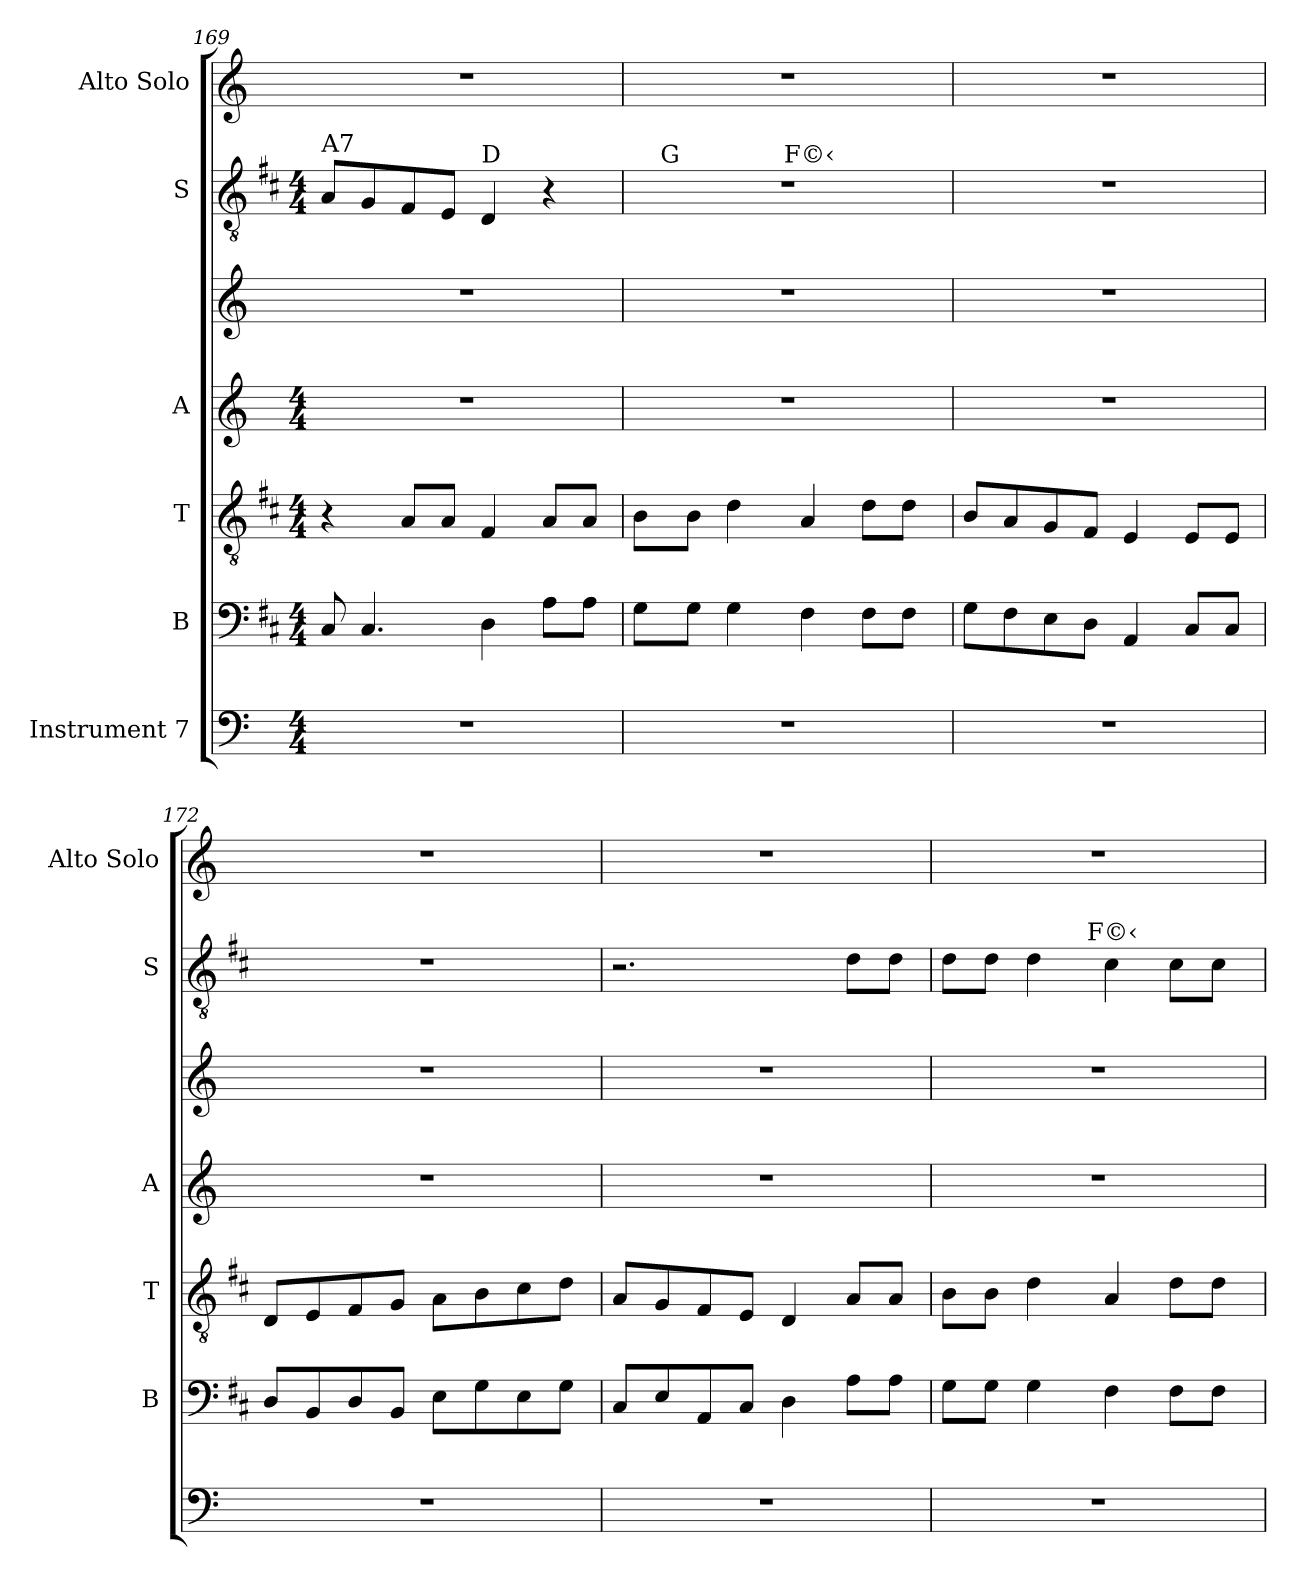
**kern	**kern	**kern	**kern	**kern	**kern	**kern
*part7	*part6	*part5	*part4	*part3	*part2	*part1
*staff7	*staff6	*staff5	*staff4	*staff3	*staff2	*staff1
*I"Instrument 7	*I"B	*I"T	*I"A	*	*I"S	*I"Alto Solo
*	*I'B	*I'T	*I'A	*	*I'S	*I'Alto Solo
*clefF4	*clefF4	*clefGv2	*clefG2	*clefG2	*clefGv2	*clefG2
*k[]	*k[f#c#]	*k[f#c#]	*k[]	*k[]	*k[f#c#]	*k[]
*C:	*D:	*D:	*C:	*C:	*D:	*C:
*M4/4	*M4/4	*M4/4	*M4/4	*	*M4/4	*
=169	=169	=169	=169	=169	=169	=169
!	!	!	!	!	!LO:TX:a:t=A7	!
1r	8C#/	4r	1r	1r	8A/L	1r
.	4.C#/	.	.	.	8G/	.
.	.	8A/L	.	.	8F#/	.
.	.	8A/J	.	.	8E/J	.
!	!	!	!	!	!LO:TX:a:t=D	!
.	4D\	4F#/	.	.	4D/	.
.	8A\L	8A/L	.	.	4r	.
.	8A\J	8A/J	.	.	.	.
=170	=170	=170	=170	=170	=170	=170
*	*	*	*	*	*^	*
*	*	*	*	*	*	*^	*
1r	8G\L	8B\L	1r	1r	1r	16ryy	4...ryy	1r
!	!	!	!	!	!	!LO:TX:a:t=G	!	!
.	.	.	.	.	.	2...ryy	.	.
.	8G\J	8B\J	.	.	.	.	.	.
.	4G\	4d\	.	.	.	.	.	.
!	!	!	!	!	!	!	!LO:TX:a:t=F©‹	!
.	.	.	.	.	.	.	2ryy	.
.	4F#\	4A/	.	.	.	.	.	.
.	8F#\L	8d\L	.	.	.	.	.	.
.	8F#\J	8d\J	.	.	.	.	.	.
.	.	.	.	.	.	.	32ryy	.
*	*	*	*	*	*v	*v	*v	*
!!LO:PB:g=z
=171	=171	=171	=171	=171	=171	=171
1r	8G\L	8B/L	1r	1r	1r	1r
.	8F#\	8A/	.	.	.	.
.	8E\	8G/	.	.	.	.
.	8D\J	8F#/J	.	.	.	.
.	4AA/	4E/	.	.	.	.
.	8C#/L	8E/L	.	.	.	.
.	8C#/J	8E/J	.	.	.	.
=172	=172	=172	=172	=172	=172	=172
1r	8D/L	8D/L	1r	1r	1r	1r
.	8BB/	8E/	.	.	.	.
.	8D/	8F#/	.	.	.	.
.	8BB/J	8G/J	.	.	.	.
.	8E\L	8A\L	.	.	.	.
.	8G\	8B\	.	.	.	.
.	8E\	8c#\	.	.	.	.
.	8G\J	8d\J	.	.	.	.
=173	=173	=173	=173	=173	=173	=173
1r	8C#/L	8A/L	1r	1r	2.r	1r
.	8E/	8G/	.	.	.	.
.	8AA/	8F#/	.	.	.	.
.	8C#/J	8E/J	.	.	.	.
.	4D\	4D/	.	.	.	.
.	8A\L	8A/L	.	.	8d\L	.
.	8A\J	8A/J	.	.	8d\J	.
!!LO:LB:g=z
=174	=174	=174	=174	=174	=174	=174
!	!	!	!	!	!LO:TX:a:t=G	!
*	*	*	*	*	*^	*
1r	8G\L	8B\L	1r	1r	8d\L	4...ryy	1r
.	8G\J	8B\J	.	.	8d\J	.	.
.	4G\	4d\	.	.	4d\	.	.
!	!	!	!	!	!	!LO:TX:a:t=F©‹	!
.	.	.	.	.	.	2ryy	.
.	4F#\	4A/	.	.	4c#\	.	.
.	8F#\L	8d\L	.	.	8c#\L	.	.
.	8F#\J	8d\J	.	.	8c#\J	.	.
.	.	.	.	.	.	32ryy	.
*	*	*	*	*	*v	*v	*
=	=	=	=	=	=	=
*-	*-	*-	*-	*-	*-	*-
